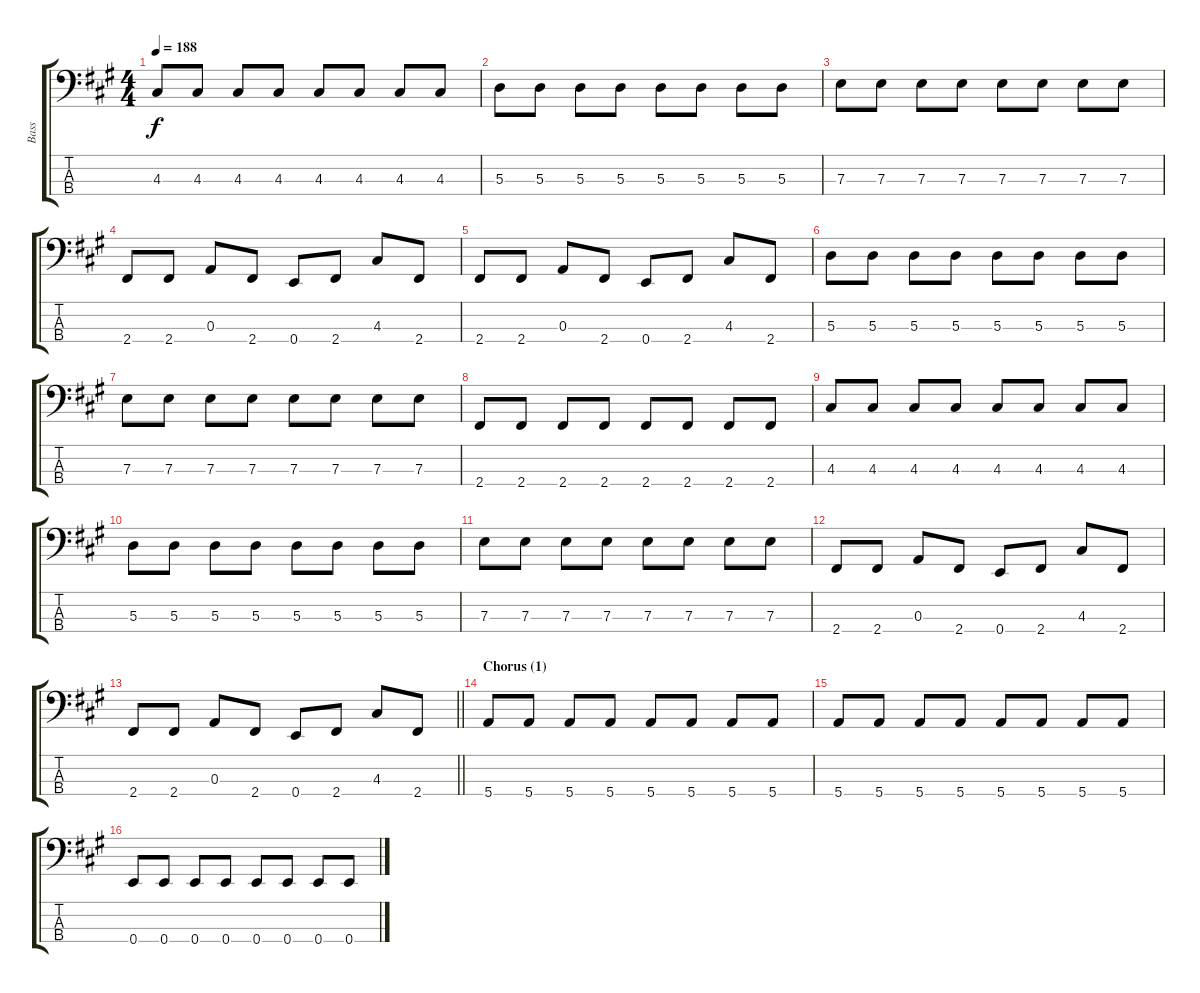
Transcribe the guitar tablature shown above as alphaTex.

\track ("Bass" "Bass") {instrument electricbasspick}
\staff {score tabs}
\tuning (G2 D2 A1 E1) {hide}
\ts (4 4)
\tempo 188
\clef f4
\ks a
4.3.8{dy f} 4.3.8 4.3.8 4.3.8 4.3.8 4.3.8 4.3.8 4.3.8 |
5.3.8 5.3.8 5.3.8 5.3.8 5.3.8 5.3.8 5.3.8 5.3.8 |
7.3.8 7.3.8 7.3.8 7.3.8 7.3.8 7.3.8 7.3.8 7.3.8 |
2.4.8 2.4.8 0.3.8 2.4.8 0.4.8 2.4.8 4.3.8 2.4.8 |
2.4.8 2.4.8 0.3.8 2.4.8 0.4.8 2.4.8 4.3.8 2.4.8 |
5.3.8 5.3.8 5.3.8 5.3.8 5.3.8 5.3.8 5.3.8 5.3.8 |
7.3.8 7.3.8 7.3.8 7.3.8 7.3.8 7.3.8 7.3.8 7.3.8 |
2.4.8 2.4.8 2.4.8 2.4.8 2.4.8 2.4.8 2.4.8 2.4.8 |
4.3.8 4.3.8 4.3.8 4.3.8 4.3.8 4.3.8 4.3.8 4.3.8 |
5.3.8 5.3.8 5.3.8 5.3.8 5.3.8 5.3.8 5.3.8 5.3.8 |
7.3.8 7.3.8 7.3.8 7.3.8 7.3.8 7.3.8 7.3.8 7.3.8 |
2.4.8 2.4.8 0.3.8 2.4.8 0.4.8 2.4.8 4.3.8 2.4.8 |
\barLineRight lightlight
2.4.8 2.4.8 0.3.8 2.4.8 0.4.8 2.4.8 4.3.8 2.4.8 |
\section ("" "Chorus (1)")
5.4.8 5.4.8 5.4.8 5.4.8 5.4.8 5.4.8 5.4.8 5.4.8 |
5.4.8 5.4.8 5.4.8 5.4.8 5.4.8 5.4.8 5.4.8 5.4.8 |
0.4.8 0.4.8 0.4.8 0.4.8 0.4.8 0.4.8 0.4.8 0.4.8
